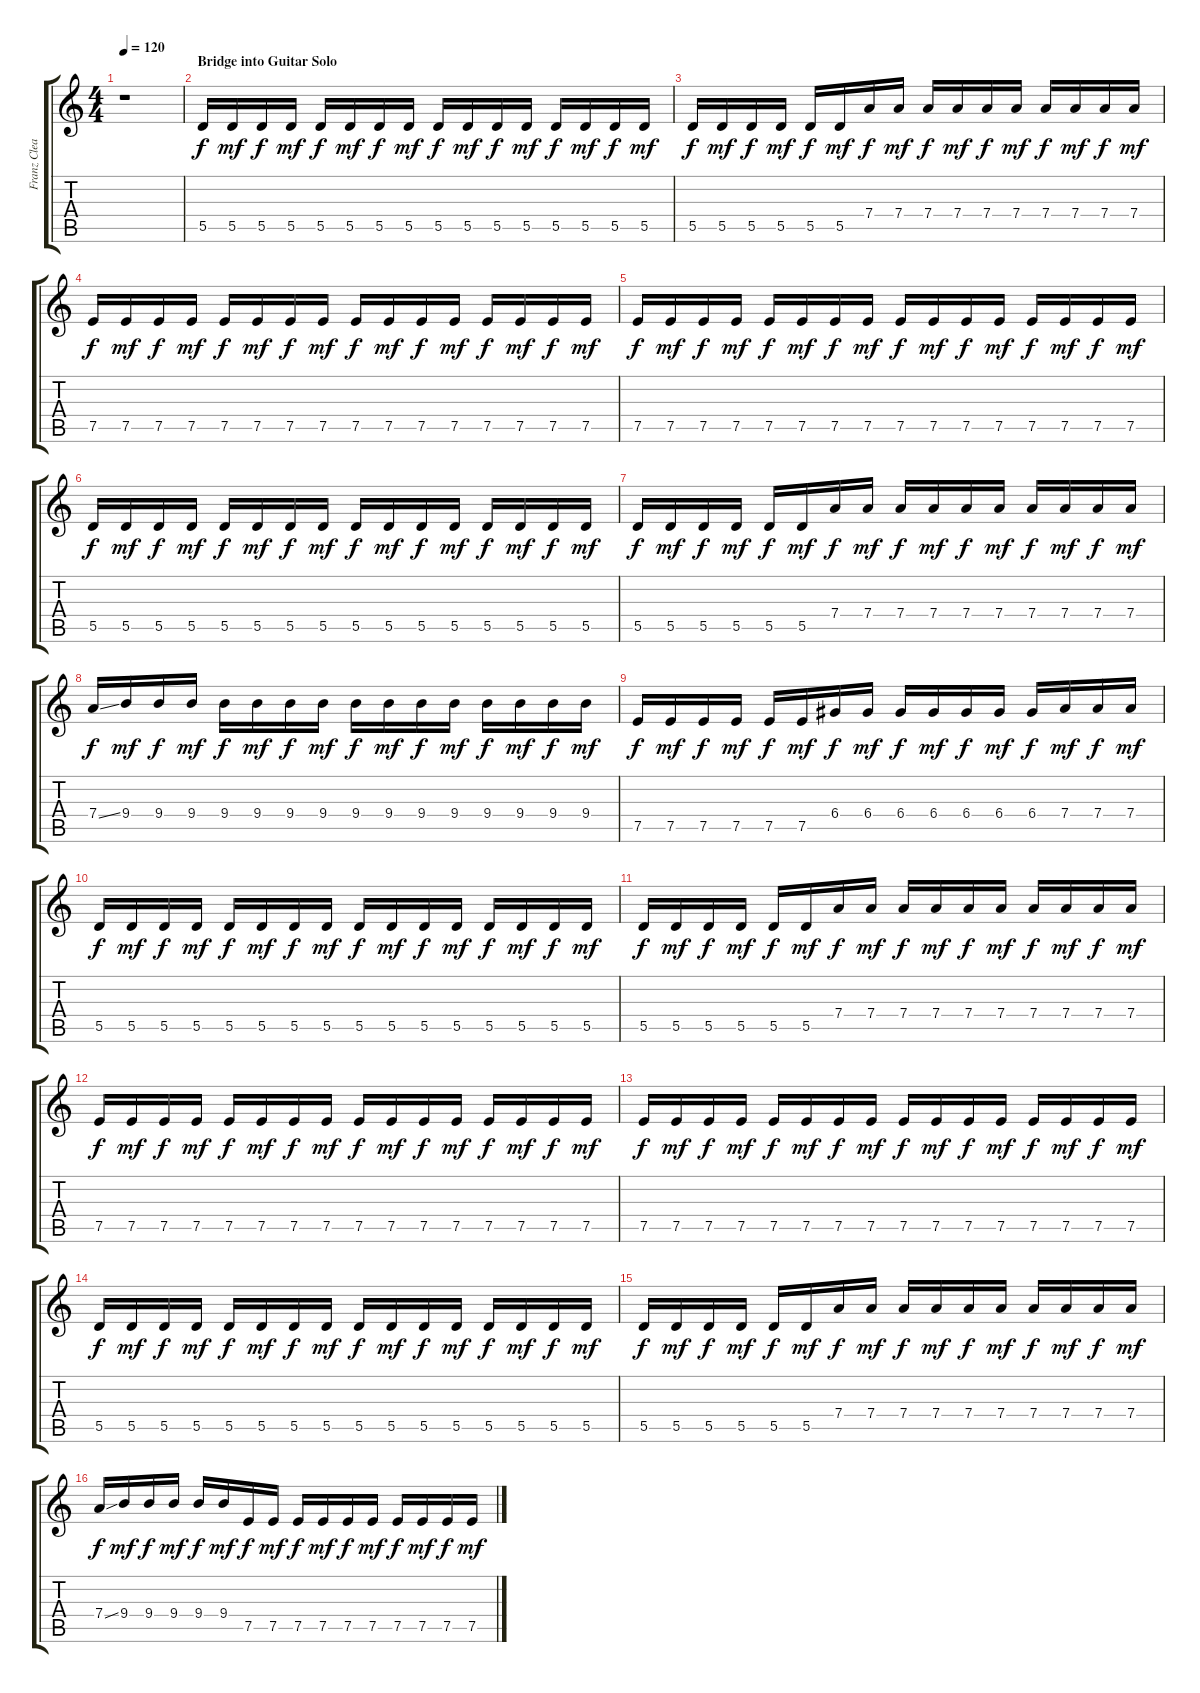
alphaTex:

\track ("Franz Clean" "Franz Clea") {instrument electricguitarjazz}
\staff {score tabs}
\tuning (E4 B3 G3 D3 A2 D2) {hide}
\ts (4 4)
\tempo 120
\clef g2
\ks c
r.1{dy f} |
\section ("" "Bridge into Guitar Solo")
5.5.16 5.5.16{dy mf} 5.5.16{dy f} 5.5.16{dy mf} 5.5.16{dy f} 5.5.16{dy mf} 5.5.16{dy f} 5.5.16{dy mf} 5.5.16{dy f} 5.5.16{dy mf} 5.5.16{dy f} 5.5.16{dy mf} 5.5.16{dy f} 5.5.16{dy mf} 5.5.16{dy f} 5.5.16{dy mf} |
5.5.16{dy f} 5.5.16{dy mf} 5.5.16{dy f} 5.5.16{dy mf} 5.5.16{dy f} 5.5.16{dy mf} 7.4.16{dy f} 7.4.16{dy mf} 7.4.16{dy f} 7.4.16{dy mf} 7.4.16{dy f} 7.4.16{dy mf} 7.4.16{dy f} 7.4.16{dy mf} 7.4.16{dy f} 7.4.16{dy mf} |
7.5.16{dy f} 7.5.16{dy mf} 7.5.16{dy f} 7.5.16{dy mf} 7.5.16{dy f} 7.5.16{dy mf} 7.5.16{dy f} 7.5.16{dy mf} 7.5.16{dy f} 7.5.16{dy mf} 7.5.16{dy f} 7.5.16{dy mf} 7.5.16{dy f} 7.5.16{dy mf} 7.5.16{dy f} 7.5.16{dy mf} |
7.5.16{dy f} 7.5.16{dy mf} 7.5.16{dy f} 7.5.16{dy mf} 7.5.16{dy f} 7.5.16{dy mf} 7.5.16{dy f} 7.5.16{dy mf} 7.5.16{dy f} 7.5.16{dy mf} 7.5.16{dy f} 7.5.16{dy mf} 7.5.16{dy f} 7.5.16{dy mf} 7.5.16{dy f} 7.5.16{dy mf} |
5.5.16{dy f} 5.5.16{dy mf} 5.5.16{dy f} 5.5.16{dy mf} 5.5.16{dy f} 5.5.16{dy mf} 5.5.16{dy f} 5.5.16{dy mf} 5.5.16{dy f} 5.5.16{dy mf} 5.5.16{dy f} 5.5.16{dy mf} 5.5.16{dy f} 5.5.16{dy mf} 5.5.16{dy f} 5.5.16{dy mf} |
5.5.16{dy f} 5.5.16{dy mf} 5.5.16{dy f} 5.5.16{dy mf} 5.5.16{dy f} 5.5.16{dy mf} 7.4.16{dy f} 7.4.16{dy mf} 7.4.16{dy f} 7.4.16{dy mf} 7.4.16{dy f} 7.4.16{dy mf} 7.4.16{dy f} 7.4.16{dy mf} 7.4.16{dy f} 7.4.16{dy mf} |
7.4{ss}.16{dy f} 9.4.16{dy mf} 9.4.16{dy f} 9.4.16{dy mf} 9.4.16{dy f} 9.4.16{dy mf} 9.4.16{dy f} 9.4.16{dy mf} 9.4.16{dy f} 9.4.16{dy mf} 9.4.16{dy f} 9.4.16{dy mf} 9.4.16{dy f} 9.4.16{dy mf} 9.4.16{dy f} 9.4.16{dy mf} |
7.5.16{dy f} 7.5.16{dy mf} 7.5.16{dy f} 7.5.16{dy mf} 7.5.16{dy f} 7.5.16{dy mf} 6.4.16{dy f} 6.4.16{dy mf} 6.4.16{dy f} 6.4.16{dy mf} 6.4.16{dy f} 6.4.16{dy mf} 6.4.16{dy f} 7.4.16{dy mf} 7.4.16{dy f} 7.4.16{dy mf} |
5.5.16{dy f} 5.5.16{dy mf} 5.5.16{dy f} 5.5.16{dy mf} 5.5.16{dy f} 5.5.16{dy mf} 5.5.16{dy f} 5.5.16{dy mf} 5.5.16{dy f} 5.5.16{dy mf} 5.5.16{dy f} 5.5.16{dy mf} 5.5.16{dy f} 5.5.16{dy mf} 5.5.16{dy f} 5.5.16{dy mf} |
5.5.16{dy f} 5.5.16{dy mf} 5.5.16{dy f} 5.5.16{dy mf} 5.5.16{dy f} 5.5.16{dy mf} 7.4.16{dy f} 7.4.16{dy mf} 7.4.16{dy f} 7.4.16{dy mf} 7.4.16{dy f} 7.4.16{dy mf} 7.4.16{dy f} 7.4.16{dy mf} 7.4.16{dy f} 7.4.16{dy mf} |
7.5.16{dy f} 7.5.16{dy mf} 7.5.16{dy f} 7.5.16{dy mf} 7.5.16{dy f} 7.5.16{dy mf} 7.5.16{dy f} 7.5.16{dy mf} 7.5.16{dy f} 7.5.16{dy mf} 7.5.16{dy f} 7.5.16{dy mf} 7.5.16{dy f} 7.5.16{dy mf} 7.5.16{dy f} 7.5.16{dy mf} |
7.5.16{dy f} 7.5.16{dy mf} 7.5.16{dy f} 7.5.16{dy mf} 7.5.16{dy f} 7.5.16{dy mf} 7.5.16{dy f} 7.5.16{dy mf} 7.5.16{dy f} 7.5.16{dy mf} 7.5.16{dy f} 7.5.16{dy mf} 7.5.16{dy f} 7.5.16{dy mf} 7.5.16{dy f} 7.5.16{dy mf} |
5.5.16{dy f} 5.5.16{dy mf} 5.5.16{dy f} 5.5.16{dy mf} 5.5.16{dy f} 5.5.16{dy mf} 5.5.16{dy f} 5.5.16{dy mf} 5.5.16{dy f} 5.5.16{dy mf} 5.5.16{dy f} 5.5.16{dy mf} 5.5.16{dy f} 5.5.16{dy mf} 5.5.16{dy f} 5.5.16{dy mf} |
5.5.16{dy f} 5.5.16{dy mf} 5.5.16{dy f} 5.5.16{dy mf} 5.5.16{dy f} 5.5.16{dy mf} 7.4.16{dy f} 7.4.16{dy mf} 7.4.16{dy f} 7.4.16{dy mf} 7.4.16{dy f} 7.4.16{dy mf} 7.4.16{dy f} 7.4.16{dy mf} 7.4.16{dy f} 7.4.16{dy mf} |
7.4{ss}.16{dy f} 9.4.16{dy mf} 9.4.16{dy f} 9.4.16{dy mf} 9.4.16{dy f} 9.4.16{dy mf} 7.5.16{dy f} 7.5.16{dy mf} 7.5.16{dy f} 7.5.16{dy mf} 7.5.16{dy f} 7.5.16{dy mf} 7.5.16{dy f} 7.5.16{dy mf} 7.5.16{dy f} 7.5.16{dy mf}
